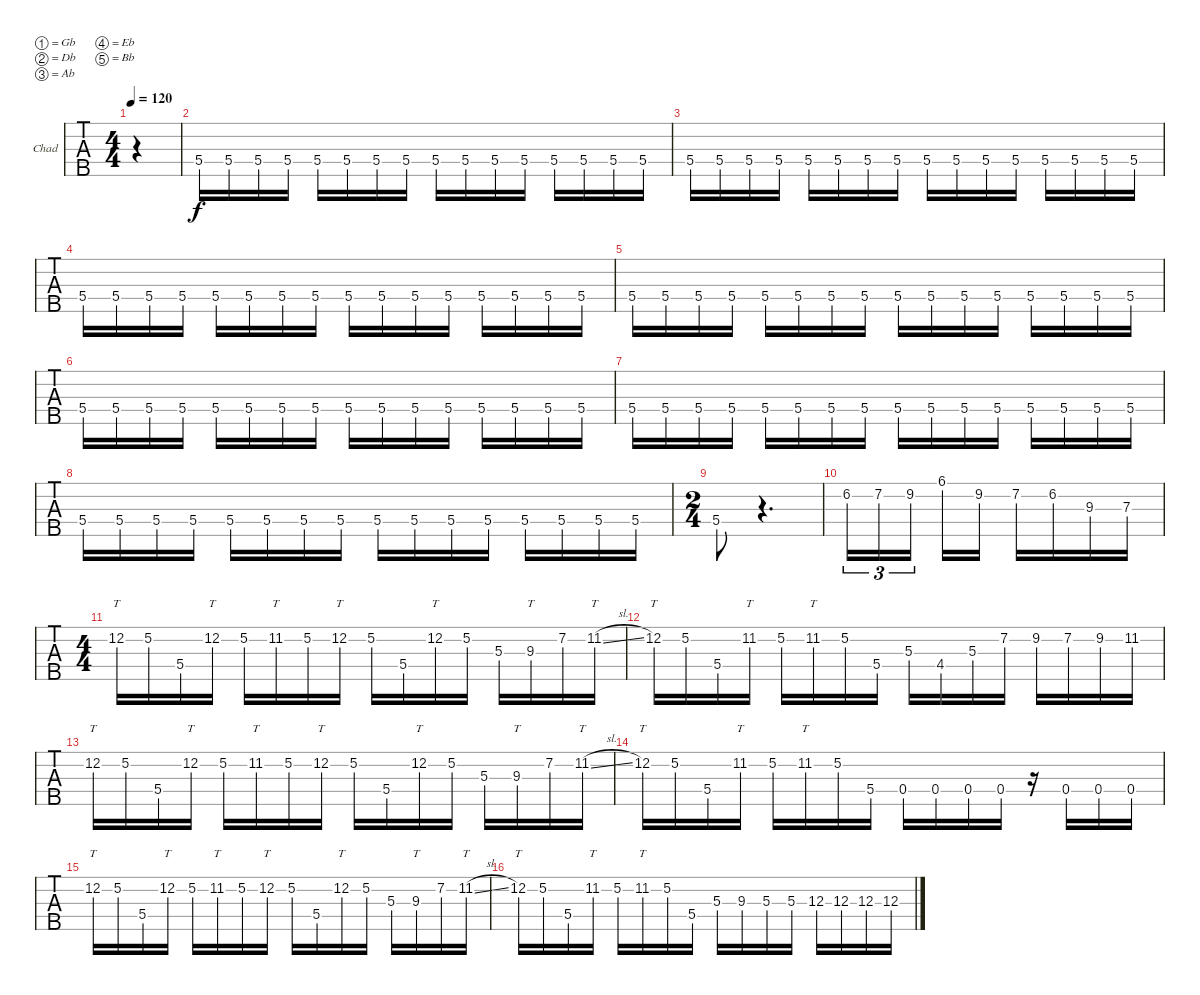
\defaultSystemsLayout 4
\bracketExtendMode groupsimilarinstruments
\firstSystemTrackNameOrientation horizontal
\otherSystemsTrackNameOrientation horizontal
\track ("Chad" "Chad") {solo instrument electricbassfinger}
\staff {tabs}
\tuning (Gb2 Db2 Ab1 Eb1 Bb0)
\ts (4 4)
\scale
0.245206
\tempo 120
\accidentals auto
\clef f4
\ottava regular
\simile none
\ks c
|
\scale
0.374026 5.4.16 5.4.16 5.4.16 5.4.16 5.4.16 5.4.16 5.4.16 5.4.16 5.4.16 5.4.16 5.4.16 5.4.16 5.4.16 5.4.16 5.4.16 5.4.16 |
\scale
0.380069 5.4.16 5.4.16 5.4.16 5.4.16 5.4.16 5.4.16 5.4.16 5.4.16 5.4.16 5.4.16 5.4.16 5.4.16 5.4.16 5.4.16 5.4.16 5.4.16 |
5.4.16 5.4.16 5.4.16 5.4.16 5.4.16 5.4.16 5.4.16 5.4.16 5.4.16 5.4.16 5.4.16 5.4.16 5.4.16 5.4.16 5.4.16 5.4.16 |
5.4.16 5.4.16 5.4.16 5.4.16 5.4.16 5.4.16 5.4.16 5.4.16 5.4.16 5.4.16 5.4.16 5.4.16 5.4.16 5.4.16 5.4.16 5.4.16 |
5.4.16 5.4.16 5.4.16 5.4.16 5.4.16 5.4.16 5.4.16 5.4.16 5.4.16 5.4.16 5.4.16 5.4.16 5.4.16 5.4.16 5.4.16 5.4.16 |
5.4.16 5.4.16 5.4.16 5.4.16 5.4.16 5.4.16 5.4.16 5.4.16 5.4.16 5.4.16 5.4.16 5.4.16 5.4.16 5.4.16 5.4.16 5.4.16 |
5.4.16 5.4.16 5.4.16 5.4.16 5.4.16 5.4.16 5.4.16 5.4.16 5.4.16 5.4.16 5.4.16 5.4.16 5.4.16 5.4.16 5.4.16 5.4.16 |
\ts (2 4)
5.4.8 r.4{d} |
6.2.16{tu (3 2)} 7.2.16{tu (3 2)} 9.2.16{tu (3 2)} 6.1.16 9.2.16 7.2.16 6.2.16 9.3.16 7.3.16 |
\ts (4 4)
12.2.16{tt} 5.2.16 5.4.16 12.2.16{tt} 5.2.16 11.2.16{tt} 5.2.16 12.2.16{tt} 5.2.16 5.4.16 12.2.16{tt} 5.2.16 5.3.16 9.3.16{tt} 7.2.16 11.2{sl}.16{tt} |
12.2.16{tt} 5.2.16 5.4.16 11.2.16{tt} 5.2.16 11.2.16{tt} 5.2.16 5.4.16 5.3.16 4.4.16 5.3.16 7.2.16 9.2.16 7.2.16 9.2.16 11.2.16 |
12.2.16{tt} 5.2.16 5.4.16 12.2.16{tt} 5.2.16 11.2.16{tt} 5.2.16 12.2.16{tt} 5.2.16 5.4.16 12.2.16{tt} 5.2.16 5.3.16 9.3.16{tt} 7.2.16 11.2{sl}.16{tt} |
12.2.16{tt} 5.2.16 5.4.16 11.2.16{tt} 5.2.16 11.2.16{tt} 5.2.16 5.4.16 0.4.16 0.4.16 0.4.16 0.4.16 r.16 0.4.16 0.4.16 0.4.16 |
12.2.16{tt} 5.2.16 5.4.16 12.2.16{tt} 5.2.16 11.2.16{tt} 5.2.16 12.2.16{tt} 5.2.16 5.4.16 12.2.16{tt} 5.2.16 5.3.16 9.3.16{tt} 7.2.16 11.2{sl}.16{tt} |
12.2.16{tt} 5.2.16 5.4.16 11.2.16{tt} 5.2.16 11.2.16{tt} 5.2.16 5.4.16 5.3.16 9.3.16 5.3.16 5.3.16 12.3.16 12.3.16 12.3.16 12.3.16
